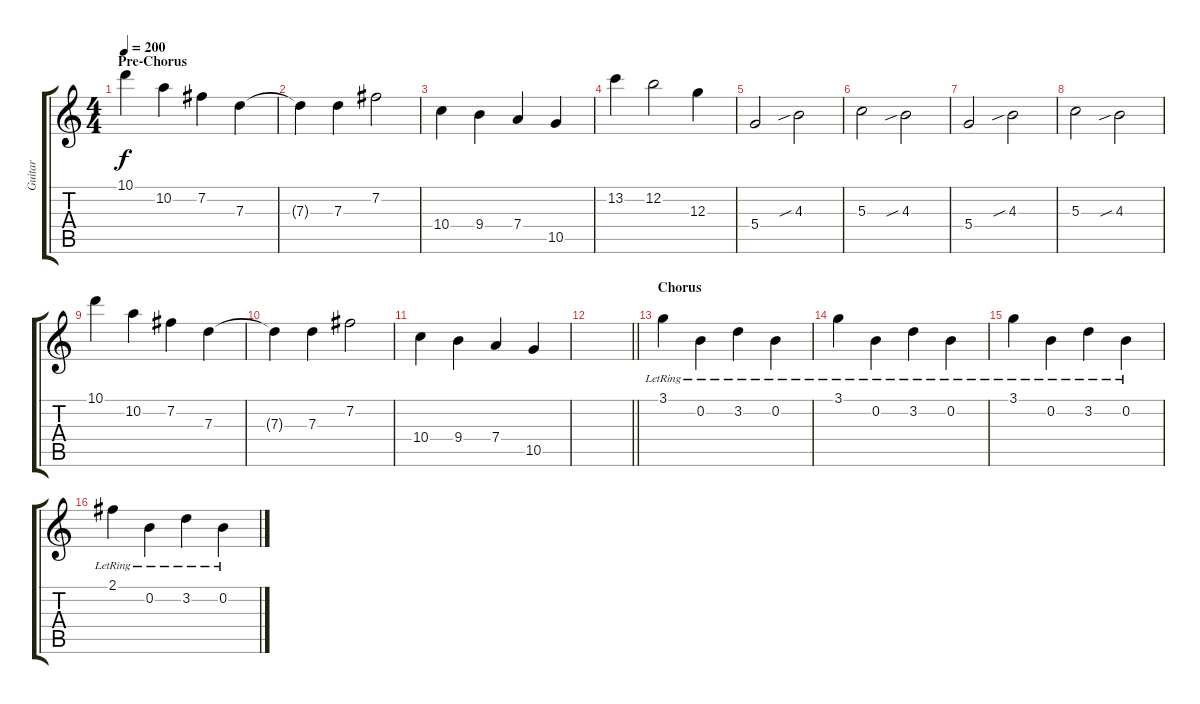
\track ("Guitar" "Guitar") {instrument distortionguitar}
\staff {score tabs}
\tuning (E4 B3 G3 D3 A2 E2) {hide}
\ts (4 4)
\section ("" "Pre-Chorus")
\tempo 200
\clef g2
\ks c
10.1.4{dy f} 10.2.4 7.2.4 7.3.4 |
7.3{t}.4 7.3.4 7.2.2 |
10.4.4 9.4.4 7.4.4 10.5.4 |
13.2.4 12.2.2 12.3.4 |
5.4.2{volume 12} 4.3{sib}.2 |
5.3.2 4.3{sib}.2 |
5.4.2 4.3{sib}.2 |
5.3.2 4.3{sib}.2 |
10.1.4{volume 10} 10.2.4 7.2.4 7.3.4 |
7.3{t}.4 7.3.4 7.2.2 |
10.4.4 9.4.4 7.4.4 10.5.4 |
\barLineRight lightlight
|
\section ("" "Chorus")
3.1{lr}.4 0.2{lr}.4 3.2{lr}.4 0.2{lr}.4 |
3.1{lr}.4 0.2{lr}.4 3.2{lr}.4 0.2{lr}.4 |
3.1{lr}.4 0.2{lr}.4 3.2{lr}.4 0.2{lr}.4 |
2.1{lr}.4 0.2{lr}.4 3.2{lr}.4 0.2{lr}.4
